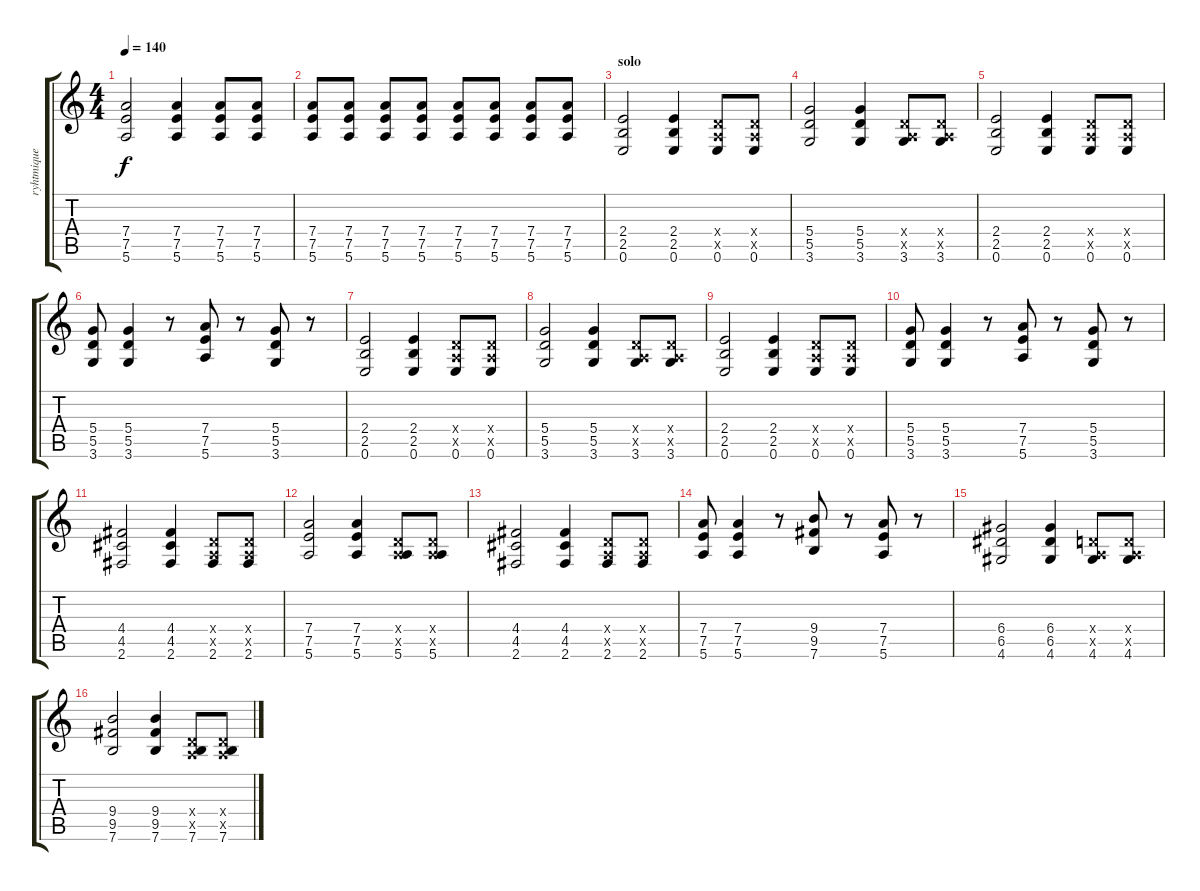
\track ("ryhtmique" "ryhtmique") {instrument acousticguitarnylon}
\staff {score tabs}
\tuning (E4 B3 G3 D3 A2 E2) {hide}
\ts (4 4)
\tempo 140
\clef g2
\ks c
(7.4 7.5 5.6).2{dy f} (7.4 7.5 5.6).4 (7.4 7.5 5.6).8 (7.4 7.5 5.6).8 |
(7.4 7.5 5.6).8 (7.4 7.5 5.6).8 (7.4 7.5 5.6).8 (7.4 7.5 5.6).8 (7.4 7.5 5.6).8 (7.4 7.5 5.6).8 (7.4 7.5 5.6).8 (7.4 7.5 5.6).8 |
\section ("" "solo")
(2.4 2.5 0.6).2{volume 10 instrument overdrivenguitar} (2.4 2.5 0.6).4 (0.4{x} 0.5{x} 0.6).8 (0.4{x} 0.5{x} 0.6).8 |
(5.4 5.5 3.6).2 (5.4 5.5 3.6).4 (0.4{x} 0.5{x} 3.6).8 (0.4{x} 0.5{x} 3.6).8 |
(2.4 2.5 0.6).2 (2.4 2.5 0.6).4 (0.4{x} 0.5{x} 0.6).8 (0.4{x} 0.5{x} 0.6).8 |
(5.4 5.5 3.6).8 (5.4 5.5 3.6).4 r.8 (7.4 7.5 5.6).8 r.8 (5.4 5.5 3.6).8 r.8 |
(2.4 2.5 0.6).2 (2.4 2.5 0.6).4 (0.4{x} 0.5{x} 0.6).8 (0.4{x} 0.5{x} 0.6).8 |
(5.4 5.5 3.6).2 (5.4 5.5 3.6).4 (0.4{x} 0.5{x} 3.6).8 (0.4{x} 0.5{x} 3.6).8 |
(2.4 2.5 0.6).2 (2.4 2.5 0.6).4 (0.4{x} 0.5{x} 0.6).8 (0.4{x} 0.5{x} 0.6).8 |
(5.4 5.5 3.6).8 (5.4 5.5 3.6).4 r.8 (7.4 7.5 5.6).8 r.8 (5.4 5.5 3.6).8 r.8 |
(4.4 4.5 2.6).2{volume 10 instrument overdrivenguitar} (4.4 4.5 2.6).4 (0.4{x} 0.5{x} 2.6).8 (0.4{x} 0.5{x} 2.6).8 |
(7.4 7.5 5.6).2 (7.4 7.5 5.6).4 (0.4{x} 0.5{x} 5.6).8 (0.4{x} 0.5{x} 5.6).8 |
(4.4 4.5 2.6).2 (4.4 4.5 2.6).4 (0.4{x} 0.5{x} 2.6).8 (0.4{x} 0.5{x} 2.6).8 |
(7.4 7.5 5.6).8 (7.4 7.5 5.6).4 r.8 (9.4 9.5 7.6).8 r.8 (7.4 7.5 5.6).8 r.8 |
(6.4 6.5 4.6).2{volume 10 instrument overdrivenguitar} (6.4 6.5 4.6).4 (0.4{x} 0.5{x} 4.6).8 (0.4{x} 0.5{x} 4.6).8 |
(9.4 9.5 7.6).2 (9.4 9.5 7.6).4 (0.4{x} 0.5{x} 7.6).8 (0.4{x} 0.5{x} 7.6).8
